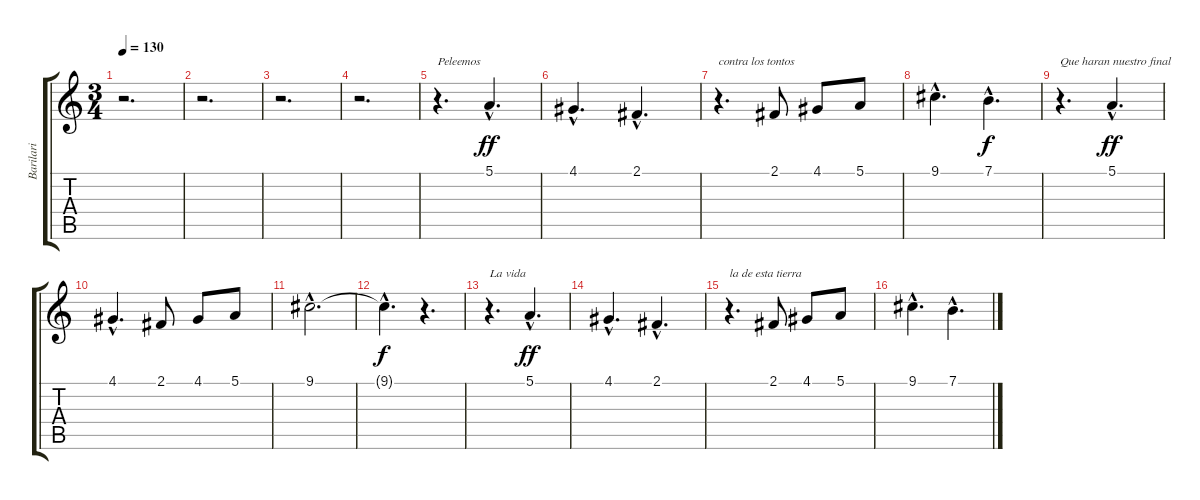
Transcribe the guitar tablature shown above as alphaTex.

\track ("Barilari" "Barilari") {instrument cello}
\staff {score tabs}
\tuning (E4 B3 G3 D3 A2 E2) {hide}
\ts (3 4)
\tempo 130
\clef g2
\ks c
r.2{d dy f} |
r.2{d} |
r.2{d} |
r.2{d} |
r.4{d txt "Peleemos"} 5.1{hac}.4{d dy ff} |
4.1{hac}.4{d} 2.1{hac}.4{d} |
r.4{d txt "contra los tontos"} 2.1.8 4.1.8 5.1.8 |
9.1{hac}.4{d} 7.1{hac}.4{d dy f} |
r.4{d txt "Que haran nuestro final"} 5.1{hac}.4{d dy ff} |
4.1{hac}.4{d} 2.1.8 4.1.8 5.1.8 |
9.1{hac}.2{d} |
9.1{hac t}.4{d dy f} r.4{d} |
r.4{d txt "La vida"} 5.1{hac}.4{d dy ff} |
4.1{hac}.4{d} 2.1{hac}.4{d} |
r.4{d txt "la de esta tierra"} 2.1.8 4.1.8 5.1.8 |
9.1{hac}.4{d} 7.1{hac}.4{d}
